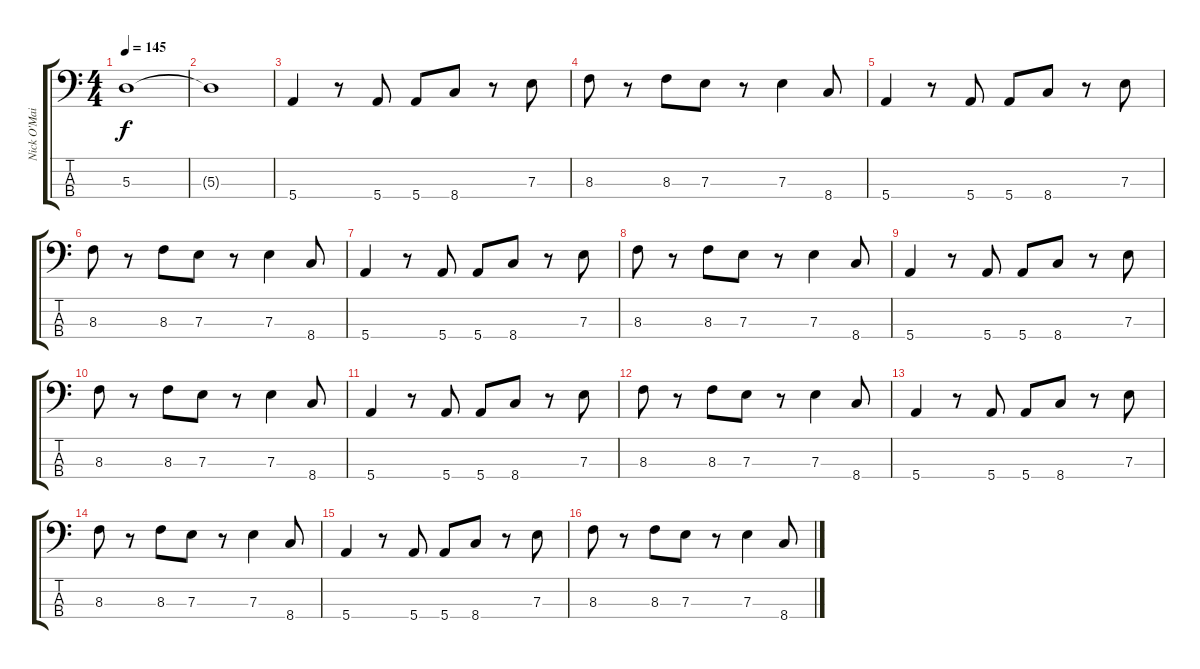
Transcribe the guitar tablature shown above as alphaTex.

\track ("Nick O'Maily" "Nick O'Mai") {instrument electricbassfinger}
\staff {score tabs}
\tuning (G2 D2 A1 E1) {hide}
\ts (4 4)
\tempo 145
\clef f4
\ks c
5.3.1{dy f} |
5.3{t}.1 |
5.4.4 r.8 5.4.8 5.4.8 8.4.8 r.8 7.3.8 |
8.3.8 r.8 8.3.8 7.3.8 r.8 7.3.4 8.4.8 |
5.4.4 r.8 5.4.8 5.4.8 8.4.8 r.8 7.3.8 |
8.3.8 r.8 8.3.8 7.3.8 r.8 7.3.4 8.4.8 |
5.4.4 r.8 5.4.8 5.4.8 8.4.8 r.8 7.3.8 |
8.3.8 r.8 8.3.8 7.3.8 r.8 7.3.4 8.4.8 |
5.4.4 r.8 5.4.8 5.4.8 8.4.8 r.8 7.3.8 |
8.3.8 r.8 8.3.8 7.3.8 r.8 7.3.4 8.4.8 |
5.4.4 r.8 5.4.8 5.4.8 8.4.8 r.8 7.3.8 |
8.3.8 r.8 8.3.8 7.3.8 r.8 7.3.4 8.4.8 |
5.4.4 r.8 5.4.8 5.4.8 8.4.8 r.8 7.3.8 |
8.3.8 r.8 8.3.8 7.3.8 r.8 7.3.4 8.4.8 |
5.4.4 r.8 5.4.8 5.4.8 8.4.8 r.8 7.3.8 |
8.3.8 r.8 8.3.8 7.3.8 r.8 7.3.4 8.4.8
